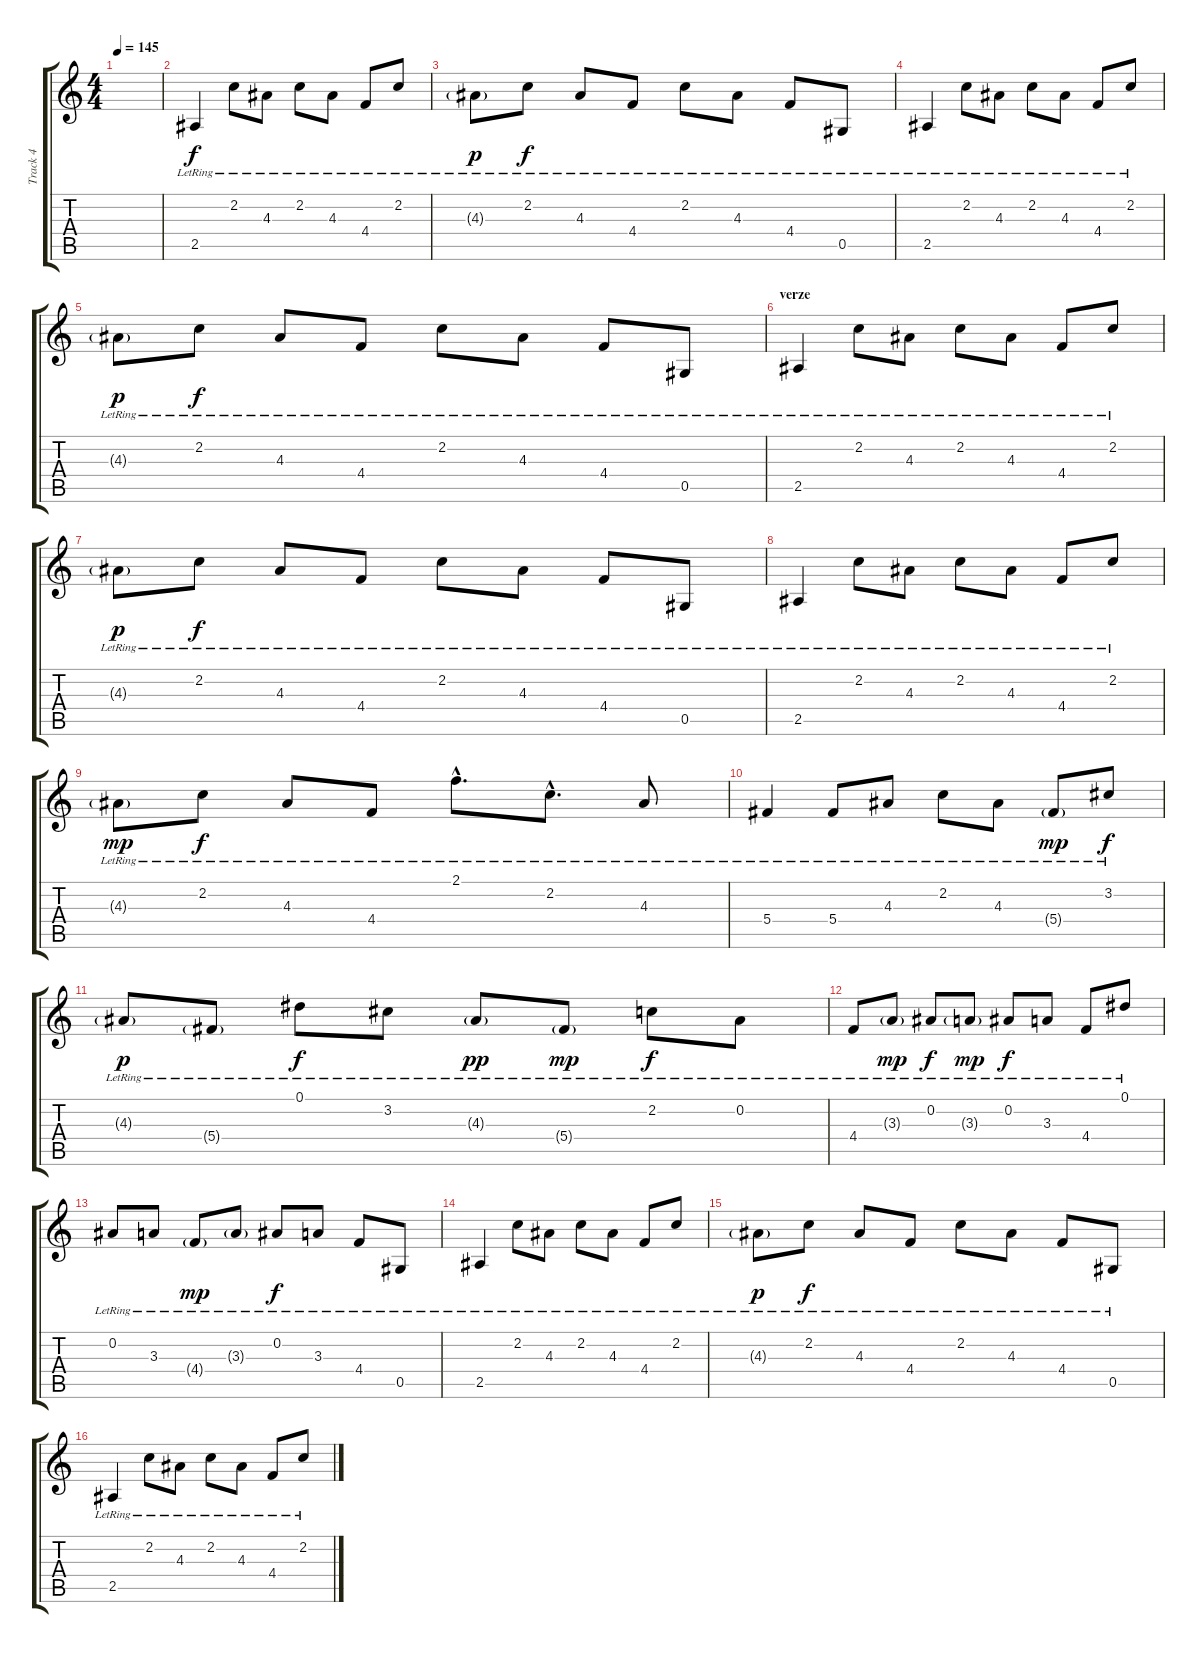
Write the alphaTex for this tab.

\track ("Track 4" "Track 4") {instrument acousticguitarsteel}
\staff {score tabs}
\tuning (Eb4 Bb3 Gb3 Db3 Ab2 Eb2) {hide}
\ts (4 4)
\tempo 145
\clef g2
\ks c
|
2.5{lr}.4 2.2{lr}.8 4.3{lr}.8 2.2{lr}.8 4.3{lr}.8 4.4{lr}.8 2.2{lr}.8 |
4.3{g lr}.8{dy p} 2.2{lr}.8{dy f} 4.3{lr}.8 4.4{lr}.8 2.2{lr}.8 4.3{lr}.8 4.4{lr}.8 0.5{lr}.8 |
2.5{lr}.4 2.2{lr}.8 4.3{lr}.8 2.2{lr}.8 4.3{lr}.8 4.4{lr}.8 2.2{lr}.8 |
4.3{g lr}.8{dy p} 2.2{lr}.8{dy f} 4.3{lr}.8 4.4{lr}.8 2.2{lr}.8 4.3{lr}.8 4.4{lr}.8 0.5{lr}.8 |
\section ("" "verze")
2.5{lr}.4 2.2{lr}.8 4.3{lr}.8 2.2{lr}.8 4.3{lr}.8 4.4{lr}.8 2.2{lr}.8 |
4.3{g lr}.8{dy p} 2.2{lr}.8{dy f} 4.3{lr}.8 4.4{lr}.8 2.2{lr}.8 4.3{lr}.8 4.4{lr}.8 0.5{lr}.8 |
2.5{lr}.4 2.2{lr}.8 4.3{lr}.8 2.2{lr}.8 4.3{lr}.8 4.4{lr}.8 2.2{lr}.8 |
4.3{g lr}.8{dy mp} 2.2{lr}.8{dy f} 4.3{lr}.8 4.4{lr}.8 2.1{hac lr}.8{d} 2.2{hac lr}.8{d} 4.3{lr}.8 |
5.4{lr}.4 5.4{lr}.8 4.3{lr}.8 2.2{lr}.8 4.3{lr}.8 5.4{g lr}.8{dy mp} 3.2{lr}.8{dy f} |
4.3{g lr}.8{dy p} 5.4{g lr}.8 0.1{lr}.8{dy f} 3.2{lr}.8 4.3{g lr}.8{dy pp} 5.4{g lr}.8{dy mp} 2.2{lr}.8{dy f} 0.2{lr}.8 |
4.4{lr}.8 3.3{g lr}.8{dy mp} 0.2{lr}.8{dy f} 3.3{g lr}.8{dy mp} 0.2{lr}.8{dy f} 3.3{lr}.8 4.4{lr}.8 0.1{lr}.8 |
0.2{lr}.8 3.3{lr}.8 4.4{g lr}.8{dy mp} 3.3{g lr}.8 0.2{lr}.8{dy f} 3.3{lr}.8 4.4{lr}.8 0.5{lr}.8 |
2.5{lr}.4 2.2{lr}.8 4.3{lr}.8 2.2{lr}.8 4.3{lr}.8 4.4{lr}.8 2.2{lr}.8 |
4.3{g lr}.8{dy p} 2.2{lr}.8{dy f} 4.3{lr}.8 4.4{lr}.8 2.2{lr}.8 4.3{lr}.8 4.4{lr}.8 0.5{lr}.8 |
2.5{lr}.4 2.2{lr}.8 4.3{lr}.8 2.2{lr}.8 4.3{lr}.8 4.4{lr}.8 2.2{lr}.8
